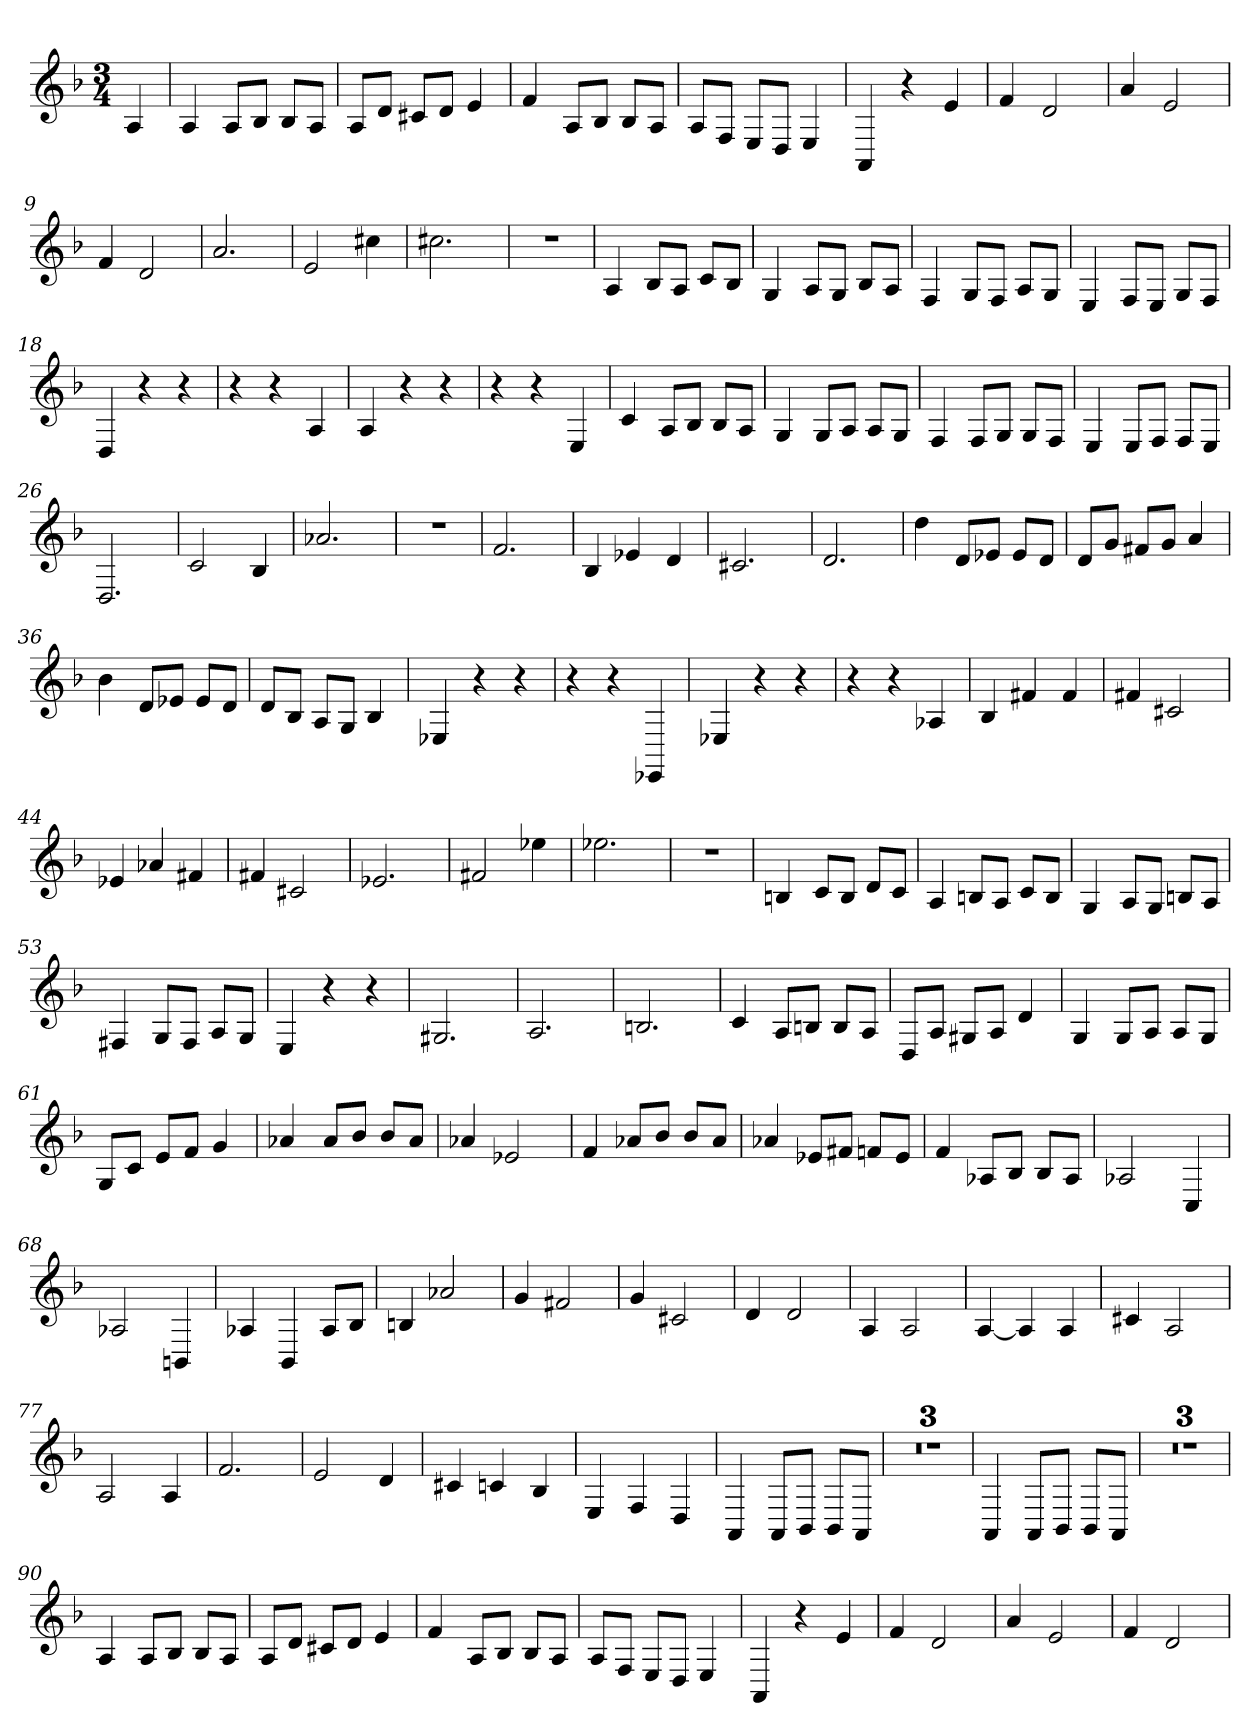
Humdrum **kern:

**kern
*part1
*staff1
*clefG2
*k[b-]
*F:
*M3/4
=
4A
=2
4A
8A/L
8B-/J
8B-/L
8A/J
=3
8A/L
8d/J
8c#X/L
8d/J
4e
=4
4f
8A/L
8B-/J
8B-/L
8A/J
=5
8A/L
8F/J
8E/L
8D/J
4E
=6
4AA
4r
4e
=7
4f
2d
=8
4a
2e
=9
4f
2d
=10
2.a
=11
2e
4cc#X
=12
2.cc#X
=13
2.r
=14
4A
8B-/L
8A/J
8c/L
8B-/J
=15
4G
8A/L
8G/J
8B-/L
8A/J
=16
4F
8G/L
8F/J
8A/L
8G/J
=17
4E
8F/L
8E/J
8G/L
8F/J
=18
4D
4r
4r
=19
4r
4r
4A
=20
4A
4r
4r
=21
4r
4r
4E
=22
4c
8A/L
8B-/J
8B-/L
8A/J
=23
4G
8G/L
8A/J
8A/L
8G/J
=24
4F
8F/L
8G/J
8G/L
8F/J
=25
4E
8E/L
8F/J
8F/L
8E/J
=26
2.D
=27
2c
4B-
=28
2.a-X
=29
2.r
=30
2.f
=31
4B-
4e-X
4d
=32
2.c#X
=33
2.d
=34
4dd
8d/L
8e-X/J
8e-/L
8d/J
=35
8d/L
8g/J
8f#X/L
8g/J
4a
=36
4b-
8d/L
8e-X/J
8e-/L
8d/J
=37
8d/L
8B-/J
8A/L
8G/J
4B-
=38
4E-X
4r
4r
=39
4r
4r
4EE-X
=40
4E-X
4r
4r
=41
4r
4r
4A-X
=42
4B-
4f#X
4f#
=43
4f#X
2c#X
=44
4e-X
4a-X
4f#X
=45
4f#X
2c#X
=46
2.e-X
=47
2f#X
4ee-X
=48
2.ee-X
=49
2.r
=50
4Bn
8c/L
8B/J
8d/L
8c/J
=51
4A
8Bn/L
8A/J
8c/L
8B/J
=52
4G
8A/L
8G/J
8Bn/L
8A/J
=53
4F#X
8G/L
8F#/J
8A/L
8G/J
=54
4E
4r
4r
=55
2.G#X
=56
2.A
=57
2.Bn
=58
4c
8A/L
8Bn/J
8B/L
8A/J
=59
8D/L
8A/J
8G#X/L
8A/J
4d
=60
4G
8G/L
8A/J
8A/L
8G/J
=61
8G/L
8c/J
8e/L
8f/J
4g
=62
4a-X
8a-/L
8b-/J
8b-/L
8a-/J
=63
4a-X
2e-X
=64
4f
8a-X/L
8b-/J
8b-/L
8a-/J
=65
4a-X
8e-X/L
8f#X/J
8fn/L
8e-/J
=66
4f
8A-X/L
8B-/J
8B-/L
8A-/J
=67
2A-X
4C
=68
2A-X
4BBn
=69
4A-X
4BB-
8A-/L
8B-/J
=70
4Bn
2a-X
=71
4g
2f#X
=72
4g
2c#X
=73
4d
2d
=74
4A
2A
=75
[4A
4A]
4A
=76
4c#X
2A
=77
2A
4A
=78
2.f
=79
2e
4d
=80
4c#X
4cn
4B-
=81
4E
4F
4D
=82
4AA
8AA/L
8BB-/J
8BB-/L
8AA/J
=83
2.r
=84
2.r
=85
2.r
=86
4AA
8AA/L
8BB-/J
8BB-/L
8AA/J
=87
2.r
=88
2.r
=89
2.r
=90
4A
8A/L
8B-/J
8B-/L
8A/J
=91
8A/L
8d/J
8c#X/L
8d/J
4e
=92
4f
8A/L
8B-/J
8B-/L
8A/J
=93
8A/L
8F/J
8E/L
8D/J
4E
=94
4AA
4r
4e
=95
4f
2d
=96
4a
2e
=97
4f
2d
=
*-
